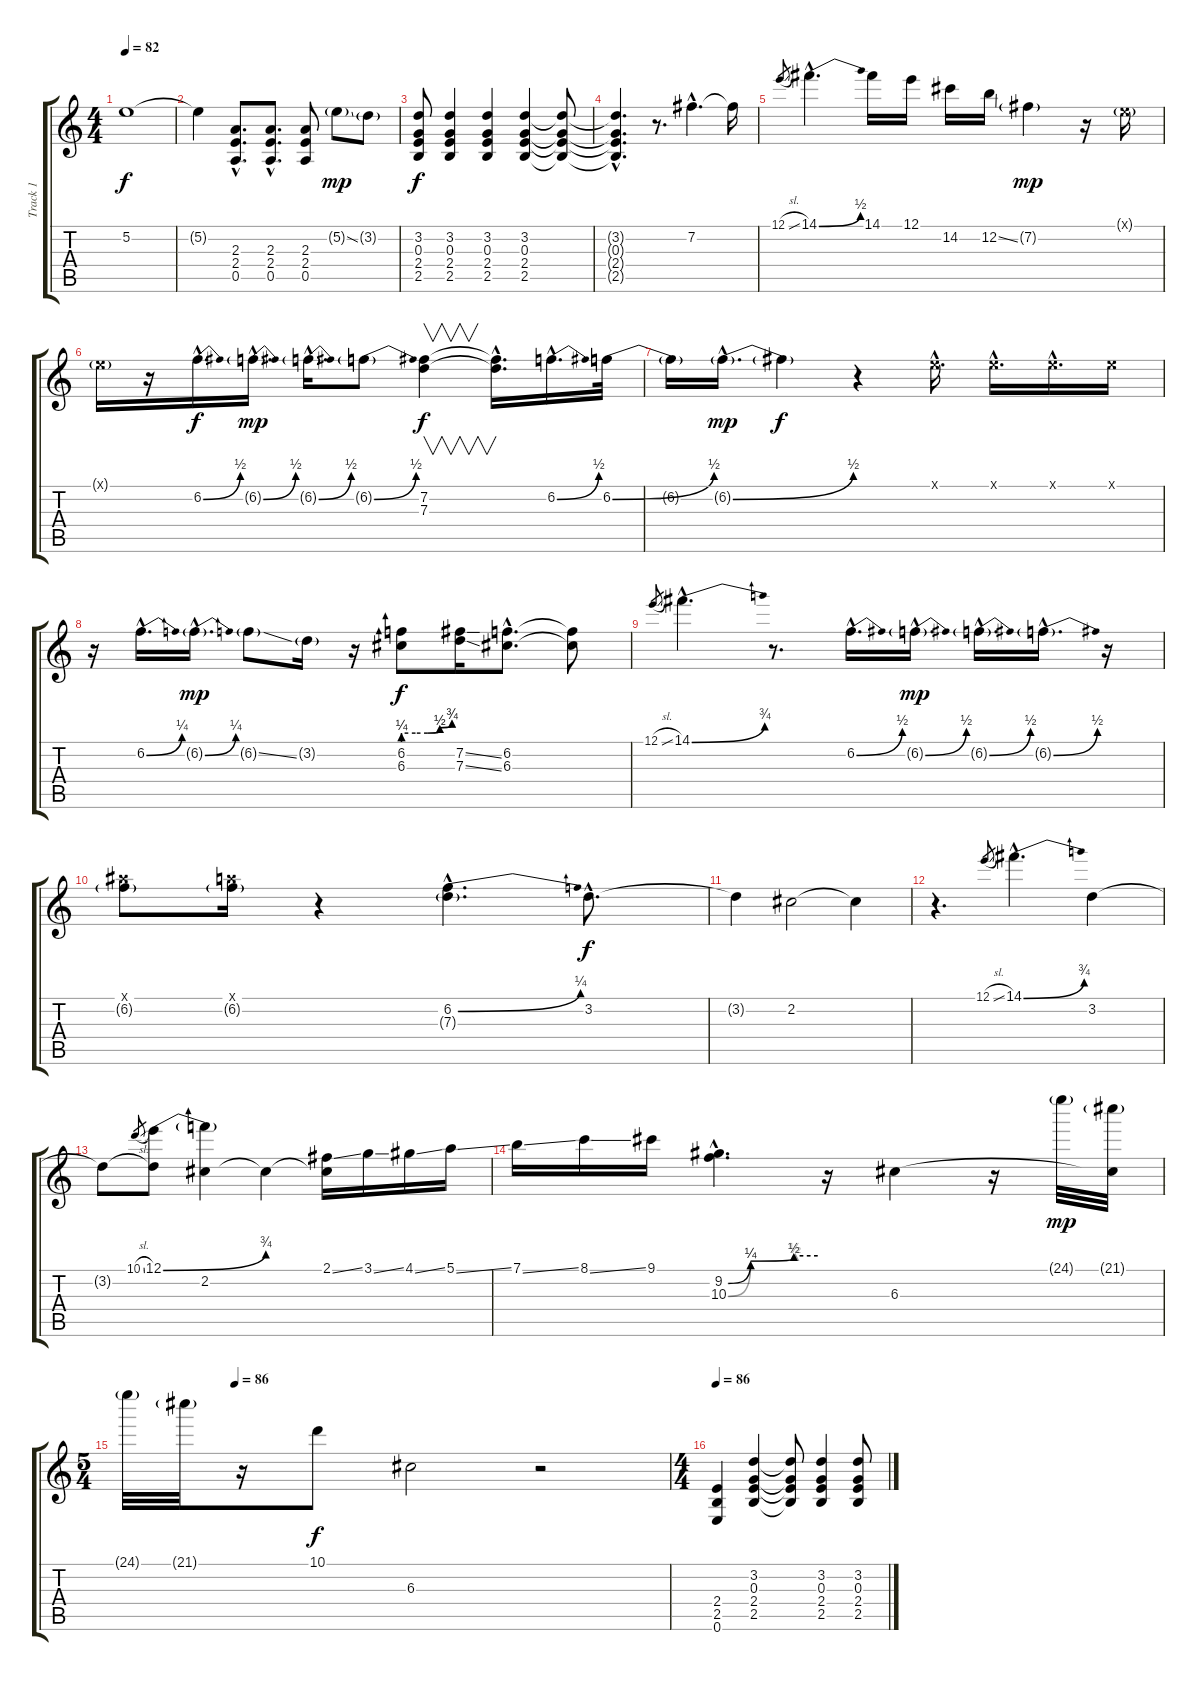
\track ("Track 1" "Track 1") {instrument electricguitarjazz}
\staff {score tabs}
\tuning (E4 B3 G3 D3 A2 E2) {hide}
\ts (4 4)
\tempo 82
\clef g2
\ks c
5.2{t}.1{dy f} |
5.2{t}.4 (2.3{hac} 2.4{hac} 0.5{hac}).8{d} (2.3{hac} 2.4{hac} 0.5{hac}).8{d} (2.3 2.4 0.5).8 5.2{ss g}.8{dy mp} 3.2{g}.8 |
(3.2 0.3 2.4 2.5).8{dy f} (3.2 0.3 2.4 2.5).4 (3.2 0.3 2.4 2.5).4 (3.2 0.3 2.4 2.5).4 (3.2{t} 0.3{t} 2.4{t} 2.5{t}).8 |
(3.2{hac t} 0.3{hac t} 2.4{hac t} 2.5{hac t}).4{d} r.8{d} 7.2{hac}.4{d} 7.2{t}.16 |
12.1{sl}.8{gr} 14.1{be (bend 0 0 60 2) hac}.4{d} 14.1.16 12.1.16 14.2.16 12.2{ss}.16 7.2{g}.4{dy mp} r.16 0.1{g x}.16 |
0.1{g x}.16 r.16 6.2{be (bend 0 0 60 2) hac}.16{d dy f} 6.2{be (bend 0 0 60 2) g hac}.16{d dy mp} 6.2{be (bend 0 0 60 2) g hac}.16{d} 6.2{be (bend 0 0 60 2) g}.8 (7.2 7.3).4{v dy f} (7.2{hac t} 7.3{hac t}).16{d} 6.2{be (bend 0 0 60 2) hac}.16{d} 6.2{be (bend 0 0 60 2)}.32 |
6.2{t}.16 6.2{be (bend 0 0 60 2) g hac}.16{d dy mp} 6.2{t}.4{dy f} r.4 0.1{hac x}.16{d} 0.1{hac x}.16{d} 0.1{hac x}.16{d} 0.1{x}.16 |
r.16 6.2{be (bend 0 0 60 1) hac}.16{d} 6.2{be (bend 0 0 60 1) g hac}.16{d dy mp} 6.2{ss g}.8 3.2{g}.16 r.16 (6.2{be (custom 0 1 15 1 30 1 45 2 60 3)} 6.3{be (custom 0 1 15 1 30 1 45 2 60 3)}).8{dy f} (7.2{ss} 7.3{ss}).16 (6.2{hac} 6.3{hac}).8{d} (6.2{t} 6.3{t}).8 |
12.1{sl}.8{gr} 14.1{be (bend 0 0 60 3) hac}.4{d} r.8{d} 6.2{be (bend 0 0 60 2) hac}.16{d} 6.2{be (bend 0 0 60 2) g hac}.16{d dy mp} 6.2{be (bend 0 0 60 2) g hac}.16{d} 6.2{be (bend 0 0 60 2) g hac}.16{d} r.16 |
(6.1{x} 6.2{g}).8 (5.1{x} 6.2{g}).16 r.4 (6.2{be (bend 0 0 60 1) hac} 7.3{g hac}).4{d} 3.2{hac}.8{d dy f} |
3.2{t}.4 2.2.2 2.2{t}.4 |
r.4{d} 12.1{sl}.8{gr} 14.1{be (bend 0 0 60 3) hac}.4{d} 3.2.4 |
3.2{t}.8 10.1{sl}.8{gr} (12.1{be (bend 0 0 60 3)} 3.2{t}).8 (12.1{t} 2.2).4 2.2{t}.4 (2.1{ss} 2.2{t}).16 3.1{ss}.16 4.1{ss}.16 5.1{ss}.16 |
7.1{ss}.16 8.1{ss}.16 9.1.16 (9.2{be (custom 0 0 15 1 44 2 60 2) hac} 10.3{be (custom 0 0 15 1 45 2 60 2) hac}).4{d} r.16 6.3.4 r.16 24.1{g}.32{dy mp} (21.1{g} 6.3{t}).32 |
\ts (5 4)
\tempo (86 0.2)
24.1{g}.32 21.1{g}.32 r.16 10.1.8{dy f} 6.3.2 r.2 |
\ts (4 4)
\tempo 86
(2.4 2.5 0.6).4 (3.2 0.3 2.4 2.5).4 (3.2{t} 0.3{t} 2.4{t} 2.5{t}).8 (3.2 0.3 2.4 2.5).4 (3.2 0.3 2.4 2.5).8
